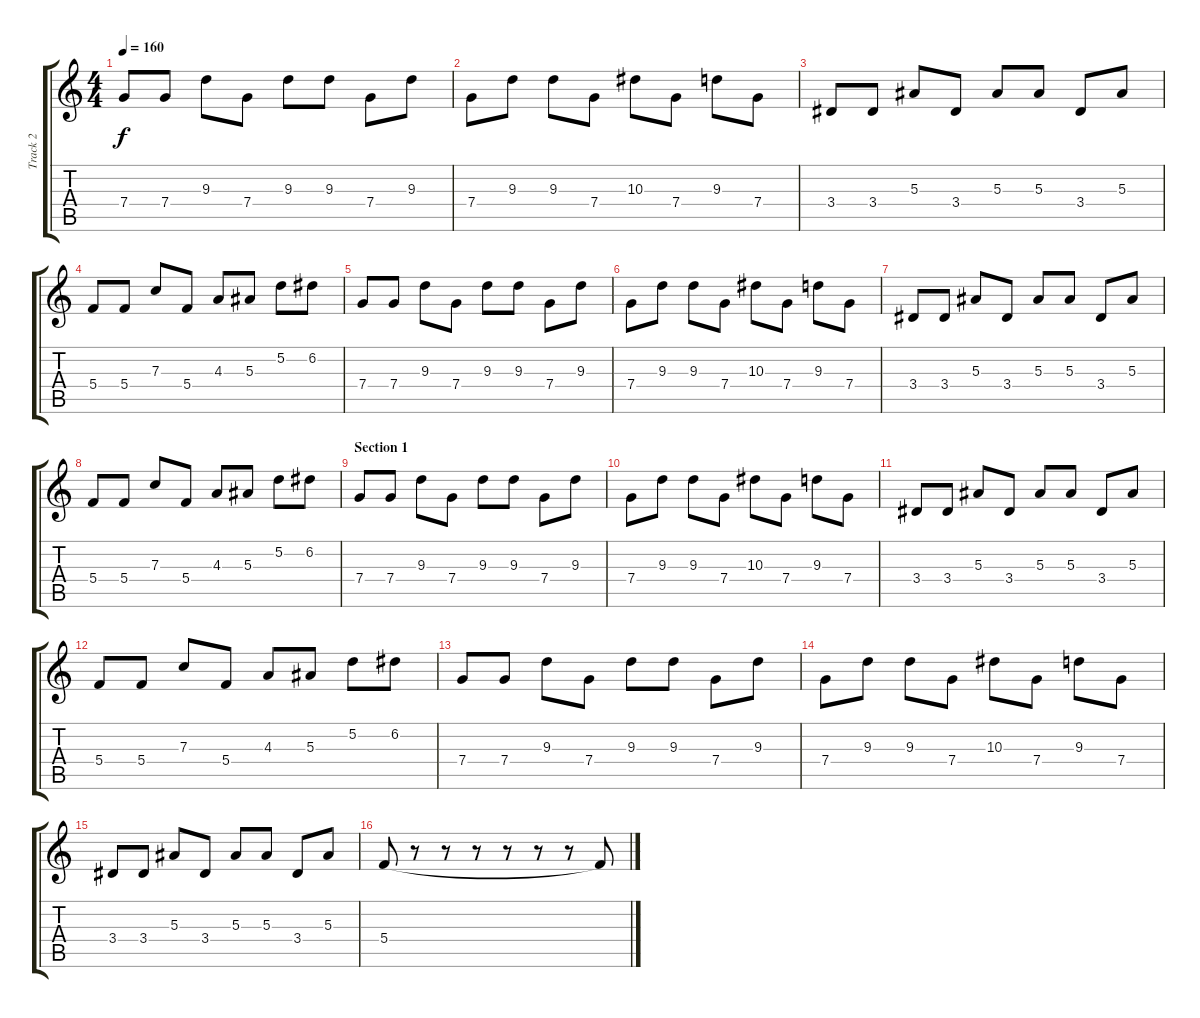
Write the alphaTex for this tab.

\track ("Track 2" "Track 2") {instrument acousticguitarnylon}
\staff {score tabs}
\tuning (D4 A3 F3 C3 G2 C2) {hide}
\ts (4 4)
\tempo 160
\clef g2
\ks c
7.4.8{dy f instrument acousticguitarnylon} 7.4.8 9.3.8 7.4.8 9.3.8 9.3.8 7.4.8 9.3.8 |
7.4.8 9.3.8 9.3.8 7.4.8 10.3.8 7.4.8 9.3.8 7.4.8 |
3.4.8 3.4.8 5.3.8 3.4.8 5.3.8 5.3.8 3.4.8 5.3.8 |
5.4.8 5.4.8 7.3.8 5.4.8 4.3.8 5.3.8 5.2.8 6.2.8 |
7.4.8 7.4.8 9.3.8 7.4.8 9.3.8 9.3.8 7.4.8 9.3.8 |
7.4.8 9.3.8 9.3.8 7.4.8 10.3.8 7.4.8 9.3.8 7.4.8 |
3.4.8 3.4.8 5.3.8 3.4.8 5.3.8 5.3.8 3.4.8 5.3.8 |
5.4.8 5.4.8 7.3.8 5.4.8 4.3.8 5.3.8 5.2.8 6.2.8 |
\section ("" "Section 1")
7.4.8 7.4.8 9.3.8 7.4.8 9.3.8 9.3.8 7.4.8 9.3.8 |
7.4.8 9.3.8 9.3.8 7.4.8 10.3.8 7.4.8 9.3.8 7.4.8 |
3.4.8 3.4.8 5.3.8 3.4.8 5.3.8 5.3.8 3.4.8 5.3.8 |
5.4.8 5.4.8 7.3.8 5.4.8 4.3.8 5.3.8 5.2.8 6.2.8 |
7.4.8 7.4.8 9.3.8 7.4.8 9.3.8 9.3.8 7.4.8 9.3.8 |
7.4.8 9.3.8 9.3.8 7.4.8 10.3.8 7.4.8 9.3.8 7.4.8 |
3.4.8 3.4.8 5.3.8 3.4.8 5.3.8 5.3.8 3.4.8 5.3.8 |
5.4.8 r.8 r.8 r.8 r.8 r.8 r.8 5.4{t}.8
